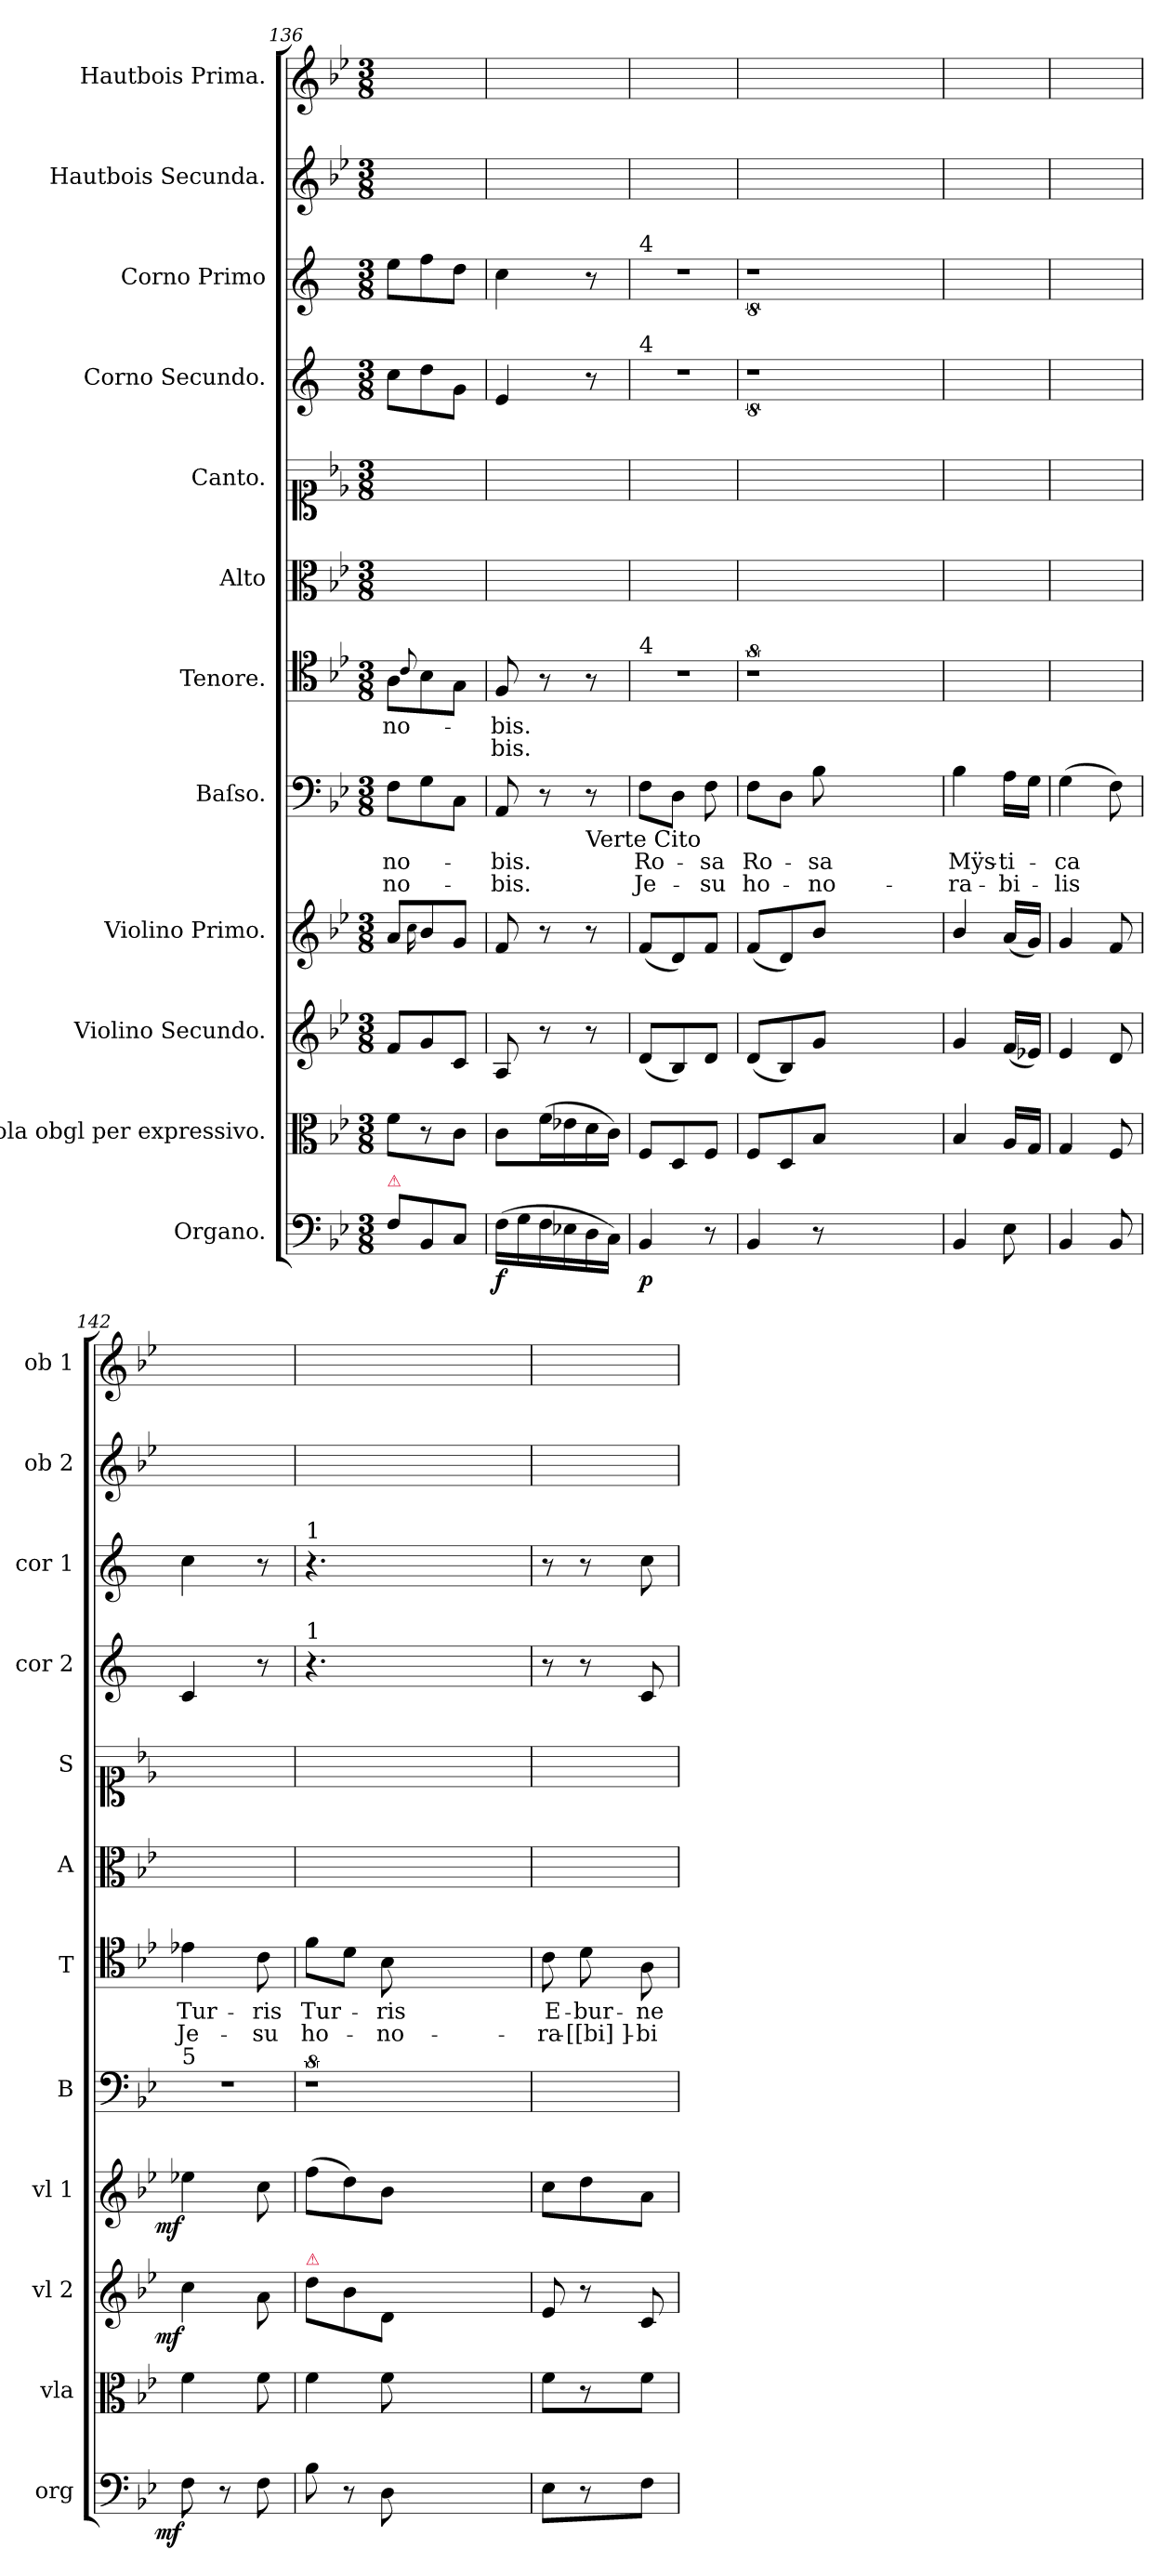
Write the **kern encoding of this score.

**kern	**dynam	**kern	**kern	**dynam	**kern	**dynam	**kern	**text	**text	**kern	**text	**text	**kern	**kern	**kern	**kern	**kern	**kern
*part12	*part12	*part11	*part10	*part10	*part9	*part9	*part8	*part8	*part8	*part7	*part7	*part7	*part6	*part5	*part4	*part3	*part2	*part1
*staff12	*staff12	*staff11	*staff10	*staff10	*staff9	*staff9	*staff8	*staff8	*staff8	*staff7	*staff7	*staff7	*staff6	*staff5	*staff4	*staff3	*staff2	*staff1
*I"Organo.	*	*I"Viola obgl per expressivo.	*I"Violino Secundo.	*	*I"Violino Primo.	*	*I"Baſso.	*	*	*I"Tenore.	*	*	*I"Alto	*I"Canto.	*I"Corno Secundo.	*I"Corno Primo	*I"Hautbois Secunda.	*I"Hautbois Prima.
*I'org	*	*I'vla	*I'vl 2	*	*I'vl 1	*	*I'B	*	*	*I'T	*	*	*I'A	*I'S	*I'cor 2	*I'cor 1	*I'ob 2	*I'ob 1
*clefF4	*	*clefC3	*clefG2	*	*clefG2	*	*clefF4	*	*	*clefC4	*	*	*clefC3	*clefC1	*clefG2	*clefG2	*clefG2	*clefG2
*	*	*	*	*	*	*	*	*	*	*	*	*	*	*	*ITrd4c7	*ITrd4c7	*	*
*k[b-e-]	*	*k[b-e-]	*k[b-e-]	*	*k[b-e-]	*	*k[b-e-]	*	*	*k[b-e-]	*	*	*k[b-e-]	*k[b-e-]	*k[b-]	*k[b-]	*k[b-e-]	*k[b-e-]
*B-:	*	*B-:	*B-:	*	*B-:	*	*B-:	*	*	*B-:	*	*	*B-:	*B-:	*	*	*B-:	*B-:
*M3/8	*	*M3/8	*M3/8	*	*M3/8	*	*M3/8	*	*	*M3/8	*	*	*M3/8	*M3/8	*M3/8	*M3/8	*M3/8	*M3/8
=136	=136	=136	=136	=136	=136	=136	=136	=136	=136	=136	=136	=136	=136	=136	=136	=136	=136	=136
!LO:TX:a:color=crimson:t=⚠	!	!	!	!	!	!	!	!	!	!	!	!	!	!	!	!	!	!
8F\L	.	8f\L	8f/L	.	8a/L	.	8F\L	no-	no-	8A\L	no-	.	4.ryy	4.ryy	8f\L	8a\L	4.ryy	4.ryy
.	.	.	.	.	16qqcc\	.	.	.	.	8qqc/	.	.	.	.	.	.	.	.
8BB-/	.	8r	8g/	.	8b-/	.	8G\	.	.	8B-\	.	.	.	.	8g\	8b-\	.	.
8C/J	.	8c\J	8c/J	.	8g/J	.	8C\J	.	.	8G\J	.	.	.	.	8c\J	8g\J	.	.
=137	=137	=137	=137	=137	=137	=137	=137	=137	=137	=137	=137	=137	=137	=137	=137	=137	=137	=137
(16F\LL	f	8c\L	8A/	.	8f/	.	8AA/	-bis.	-bis.	8F/	-bis.	-bis.	4.ryy	4.ryy	4A/	4f\	4.ryy	4.ryy
16G\	.	.	.	.	.	.	.	.	.	.	.	.	.	.	.	.	.	.
16F\	.	(16f\L	8r	.	8r	.	8r	.	.	8r	.	.	.	.	.	.	.	.
16E-X\	.	16e-X\	.	.	.	.	.	.	.	.	.	.	.	.	.	.	.	.
!	!	!	!	!	!	!	!LO:TX:b:t=Verte Cito	!	!	!	!	!	!	!	!	!	!	!
16D\	.	16d\	8r	.	8r	.	8r	.	.	8r	.	.	.	.	8r	8r	.	.
16C\JJ)	.	16c\JJ)	.	.	.	.	.	.	.	.	.	.	.	.	.	.	.	.
=138	=138	=138	=138	=138	=138	=138	=138	=138	=138	=138	=138	=138	=138	=138	=138	=138	=138	=138
!	!	!	!	!	!	!	!	!	!	!	!	!	!	!	!	!LO:TX:a:t=4	!	!
!	!	!	!	!	!	!	!	!	!	!	!	!	!	!	!LO:TX:a:t=4	!	!	!
!	!	!	!	!	!	!	!	!	!	!LO:TX:a:t=4	!	!	!	!	!	!	!	!
4BB-/	p	8F/L	(8d/L	.	(8f/L	.	8F\L	Ro-	Je-	4.r	.	.	4.ryy	4.ryy	4.r	4.r	4.ryy	4.ryy
.	.	8D/	8B-/)	.	8d/)	.	8D\J	.	.	.	.	.	.	.	.	.	.	.
8r	.	8F/J	8d/J	.	8f/J	.	8F\	-sa	-su	.	.	.	.	.	.	.	.	.
=139	=139	=139	=139	=139	=139	=139	=139	=139	=139	=139	=139	=139	=139	=139	=139	=139	=139	=139
!	!	!	!	!	!	!	!	!LO:LY:i	!	!	!	!	!	!	!	!	!	!
4BB-/	.	8F/L	(8d/L	.	(8f/L	.	8F\L	Ro-	ho-	8%9r	.	.	4.ryy	4.ryy	8%9r	8%9r	4.ryy	4.ryy
.	.	8D/	8B-/)	.	8d/)	.	8D\J	.	.	.	.	.	.	.	.	.	.	.
!	!	!	!	!	!	!	!	!LO:LY:i	!	!	!	!	!	!	!	!	!	!
8r	.	8B-/J	8g/J	.	8b-/J	.	8B-\	-sa	-no-	.	.	.	.	.	.	.	.	.
2.ryy	.	2.ryy	2.ryy	.	2.ryy	.	2.ryy	.	.	.	.	.	2.ryy	2.ryy	.	.	2.ryy	2.ryy
=140	=140	=140	=140	=140	=140	=140	=140	=140	=140	=140	=140	=140	=140	=140	=140	=140	=140	=140
4BB-/	.	4B-/	4g/	.	4b-/	.	4B-\	Mÿs-	-ra-	4.ryy	.	.	4.ryy	4.ryy	4.ryy	4.ryy	4.ryy	4.ryy
8E-\	.	16A/LL	(16f/LL	.	(16a/LL	.	16A\LL	-ti-	-bi-	.	.	.	.	.	.	.	.	.
.	.	16G/JJ	16e-X/JJ)	.	16g/JJ)	.	16G\JJ	.	.	.	.	.	.	.	.	.	.	.
=141	=141	=141	=141	=141	=141	=141	=141	=141	=141	=141	=141	=141	=141	=141	=141	=141	=141	=141
4BB-/	.	4G/	4e-/	.	4g/	.	(4G\	-ca	-lis	4.ryy	.	.	4.ryy	4.ryy	4.ryy	4.ryy	4.ryy	4.ryy
8BB-/	.	8F/	8d/	.	8f/	.	8F\)	.	.	.	.	.	.	.	.	.	.	.
=142	=142	=142	=142	=142	=142	=142	=142	=142	=142	=142	=142	=142	=142	=142	=142	=142	=142	=142
!	!	!	!	!	!	!	!LO:TX:a:t=5	!	!	!	!	!	!	!	!	!	!	!
!	!LO:DY:rj	!	!	!LO:DY:rj	!	!LO:DY:rj	!	!	!	!	!	!	!	!	!	!	!	!
8F\	mf	4f\	4cc\	mf.	4ee-X\	mf.	4.r	.	.	4e-X\	Tur-	Je-	4.ryy	4.ryy	4F/	4f\	4.ryy	4.ryy
8r	.	.	.	.	.	.	.	.	.	.	.	.	.	.	.	.	.	.
8F\	.	8f\	8a\	.	8cc\	.	.	.	.	8c\	-ris	-su	.	.	8r	8r	.	.
=143	=143	=143	=143	=143	=143	=143	=143	=143	=143	=143	=143	=143	=143	=143	=143	=143	=143	=143
!	!	!	!	!	!	!	!	!	!	!	!	!	!	!	!	!LO:TX:a:t=1	!	!
!	!	!	!	!	!	!	!	!	!	!	!	!	!	!	!LO:TX:a:t=1	!	!	!
!	!	!	!LO:TX:a:color=crimson:t=⚠	!	!	!	!	!	!	!	!	!	!	!	!	!	!	!
8B-\	.	4f\	8dd\L	.	(8ff\L	.	8%9r	.	.	8f\L	Tur-	ho-	4.ryy	4.ryy	4.r	4.r	4.ryy	4.ryy
8r	.	.	8b-\	.	8dd\)	.	.	.	.	8d\J	.	.	.	.	.	.	.	.
8D\	.	8f\	8d/J	.	8b-\J	.	.	.	.	8B-\	-ris	-no-	.	.	.	.	.	.
2.ryy	.	2.ryy	2.ryy	.	2.ryy	.	.	.	.	2.ryy	.	.	2.ryy	2.ryy	2.ryy	2.ryy	2.ryy	2.ryy
=144	=144	=144	=144	=144	=144	=144	=144	=144	=144	=144	=144	=144	=144	=144	=144	=144	=144	=144
8E-\L	.	8f\L	8e-/	.	8cc\L	.	4.ryy	.	.	8c\	E-	-ra-	4.ryy	4.ryy	8r	8r	4.ryy	4.ryy
8r	.	8r	8r	.	8dd\	.	.	.	.	8d\	-bur-	-[[bi]]-	.	.	8r	8r	.	.
8F\J	.	8f\J	8c/	.	8a\J	.	.	.	.	8A\	-ne-	-bi-	.	.	8F/	8f\	.	.
=	=	=	=	=	=	=	=	=	=	=	=	=	=	=	=	=	=	=
*-	*-	*-	*-	*-	*-	*-	*-	*-	*-	*-	*-	*-	*-	*-	*-	*-	*-	*-
